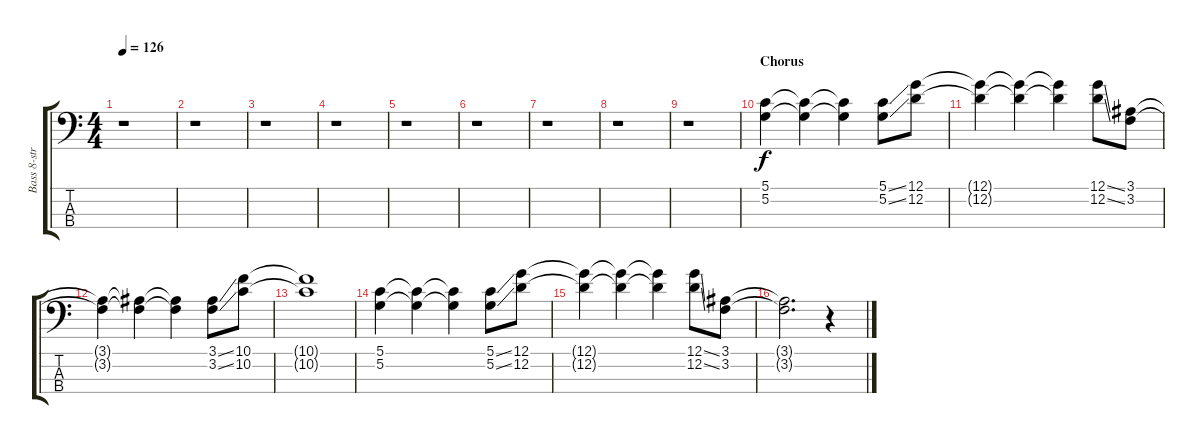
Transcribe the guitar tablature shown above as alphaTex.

\track ("Bass 8-string" "Bass 8-str") {instrument fretlessbass}
\staff {score tabs}
\tuning (G2 D2 A1 E1) {hide}
\ts (4 4)
\tempo 126
\clef f4
\ks c
r.1{dy f} |
r.1 |
r.1 |
r.1 |
r.1 |
r.1 |
r.1 |
r.1 |
r.1 |
\section ("" "Chorus")
(5.1 5.2).4 (5.1{t} 5.2{t}).4 (5.1{t} 5.2{t}).4 (5.1{ss} 5.2{ss}).8 (12.1 12.2).8 |
(12.1{t} 12.2{t}).4 (12.1{t} 12.2{t}).4 (12.1{t} 12.2{t}).4 (12.1{ss} 12.2{ss}).8 (3.1 3.2).8 |
(3.1{t} 3.2{t}).4 (3.1{t} 3.2{t}).4 (3.1{t} 3.2{t}).4 (3.1{ss} 3.2{ss}).8 (10.1 10.2).8 |
(10.1{t} 10.2{t}).1 |
(5.1 5.2).4 (5.1{t} 5.2{t}).4 (5.1{t} 5.2{t}).4 (5.1{ss} 5.2{ss}).8 (12.1 12.2).8 |
(12.1{t} 12.2{t}).4 (12.1{t} 12.2{t}).4 (12.1{t} 12.2{t}).4 (12.1{ss} 12.2{ss}).8 (3.1 3.2).8 |
(3.1{t} 3.2{t}).2{d} r.4
